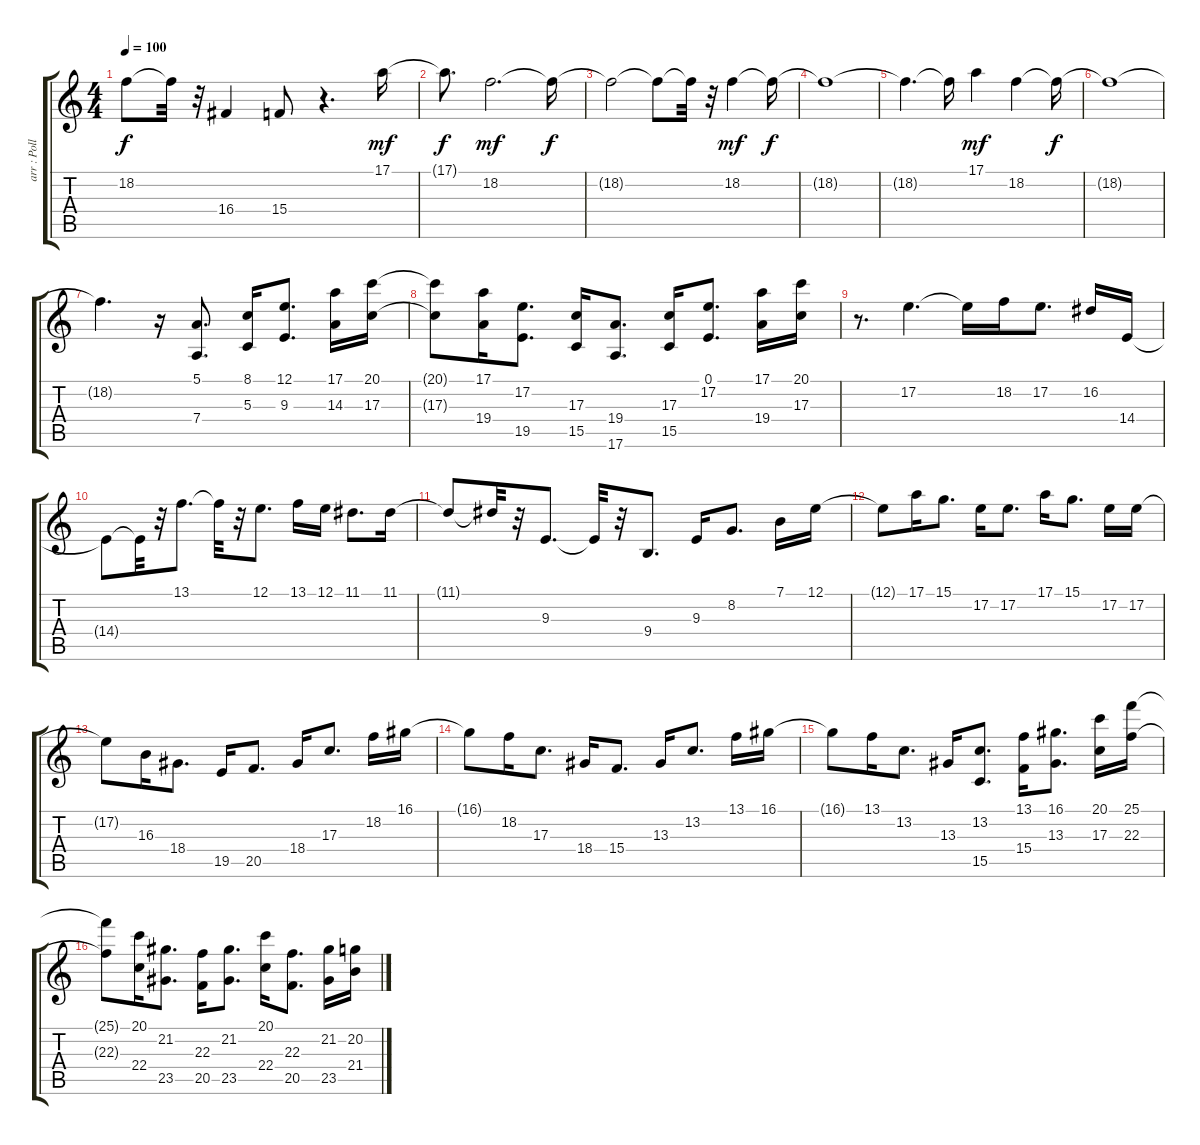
\track ("arr : Pollen" "arr : Poll") {instrument clarinet}
\staff {score tabs}
\tuning (E4 B3 G3 D3 A2 E2) {hide}
\ts (4 4)
\tempo 100
\clef g2
\ks c
18.2{t}.8{dy f} 18.2{t}.32 r.32 16.4.4 15.4.8 r.4{d} 17.1.16{dy mf} |
17.1{t}.8{d dy f} 18.2.2{d dy mf} 18.2{t}.16{dy f} |
18.2{t}.2 18.2{t}.8 18.2{t}.32 r.32 18.2.4{dy mf} 18.2{t}.16{dy f} |
18.2{t}.1 |
18.2{t}.4{d} 18.2{t}.16 17.1.4{dy mf} 18.2.4 18.2{t}.16{dy f} |
18.2{t}.1 |
18.2{t}.4{d} r.16 (5.1 7.4).8{d} (8.1 5.3).16 (12.1 9.3).8{d} (17.1 14.3).16 (20.1 17.3).16 |
(20.1{t} 17.3{t}).8 (17.1 19.4).16 (17.2 19.5).8{d} (17.3 15.5).16 (19.4 17.6).8{d} (17.3 15.5).16 (0.1 17.2).8{d} (17.1 19.4).16 (20.1 17.3).16 |
r.8{d} 17.2.4{d} 17.2{t}.16 18.2.16 17.2.8{d} 16.2.16 14.4.16 |
14.4{t}.8 14.4{t}.32 r.32 13.1.8{d} 13.1{t}.32 r.32 12.1.8{d} 13.1.16 12.1.16 11.1.8{d} 11.1.16 |
11.1{t}.8 11.1{t}.32 r.32 9.3.8{d} 9.3{t}.32 r.32 9.4.8{d} 9.3.16 8.2.8{d} 7.1.16 12.1.16 |
12.1{t}.8 17.1.16 15.1.8{d} 17.2.16 17.2.8{d} 17.1.16 15.1.8{d} 17.2.16 17.2.16 |
17.2{t}.8 16.3.16 18.4.8{d} 19.5.16 20.5.8{d} 18.4.16 17.3.8{d} 18.2.16 16.1.16 |
16.1{t}.8 18.2.16 17.3.8{d} 18.4.16 15.4.8{d} 13.3.16 13.2.8{d} 13.1.16 16.1.16 |
16.1{t}.8 13.1.16 13.2.8{d} 13.3.16 (13.2 15.5).8{d} (13.1 15.4).16 (16.1 13.3).8{d} (20.1 17.3).16 (25.1 22.3).16 |
(25.1{t} 22.3{t}).8 (20.1 22.4).16 (21.2 23.5).8{d} (22.3 20.5).16 (21.2 23.5).8{d} (20.1 22.4).16 (22.3 20.5).8{d} (21.2 23.5).16 (20.2 21.4).16
